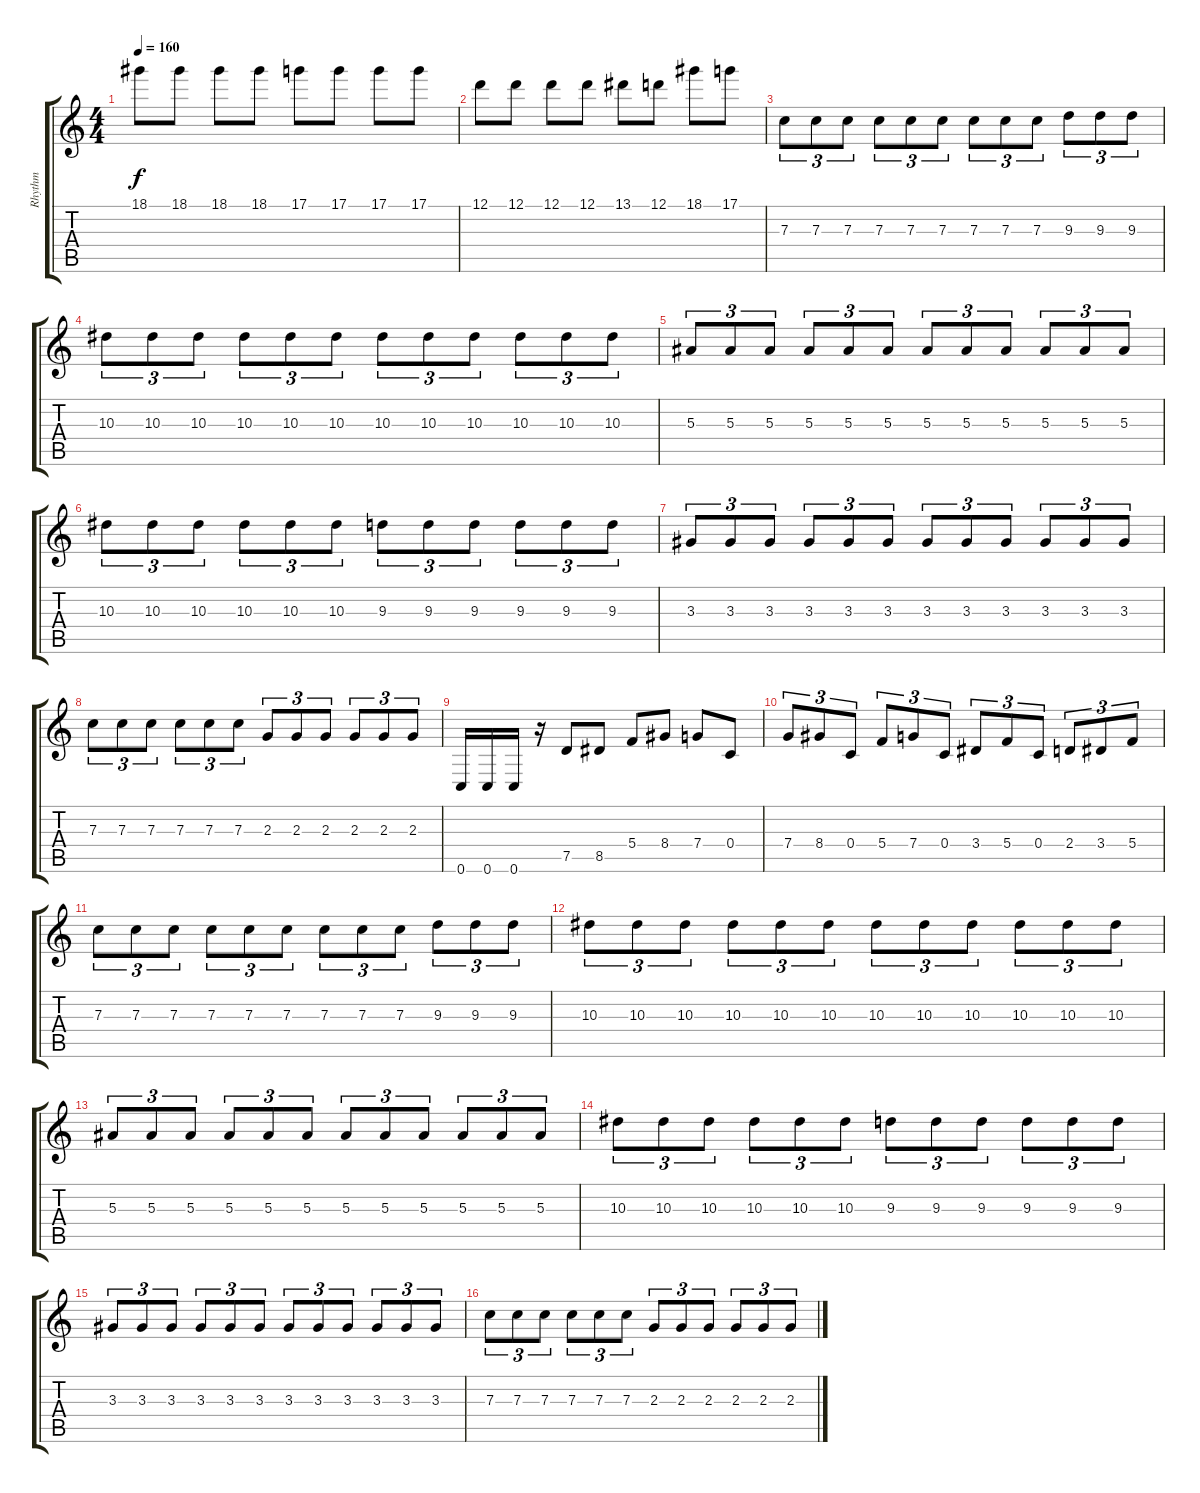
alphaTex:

\track ("Rhythm" "Rhythm") {instrument distortionguitar}
\staff {score tabs}
\tuning (D4 A3 F3 C3 G2 C2) {hide}
\ts (4 4)
\tempo 160
\clef g2
\ks c
18.1.8{dy f} 18.1.8 18.1.8 18.1.8 17.1.8 17.1.8 17.1.8 17.1.8 |
12.1.8 12.1.8 12.1.8 12.1.8 13.1.8 12.1.8 18.1.8 17.1.8 |
7.3.8{tu (3 2)} 7.3.8{tu (3 2)} 7.3.8{tu (3 2)} 7.3.8{tu (3 2)} 7.3.8{tu (3 2)} 7.3.8{tu (3 2)} 7.3.8{tu (3 2)} 7.3.8{tu (3 2)} 7.3.8{tu (3 2)} 9.3.8{tu (3 2)} 9.3.8{tu (3 2)} 9.3.8{tu (3 2)} |
10.3.8{tu (3 2)} 10.3.8{tu (3 2)} 10.3.8{tu (3 2)} 10.3.8{tu (3 2)} 10.3.8{tu (3 2)} 10.3.8{tu (3 2)} 10.3.8{tu (3 2)} 10.3.8{tu (3 2)} 10.3.8{tu (3 2)} 10.3.8{tu (3 2)} 10.3.8{tu (3 2)} 10.3.8{tu (3 2)} |
5.3.8{tu (3 2)} 5.3.8{tu (3 2)} 5.3.8{tu (3 2)} 5.3.8{tu (3 2)} 5.3.8{tu (3 2)} 5.3.8{tu (3 2)} 5.3.8{tu (3 2)} 5.3.8{tu (3 2)} 5.3.8{tu (3 2)} 5.3.8{tu (3 2)} 5.3.8{tu (3 2)} 5.3.8{tu (3 2)} |
10.3.8{tu (3 2)} 10.3.8{tu (3 2)} 10.3.8{tu (3 2)} 10.3.8{tu (3 2)} 10.3.8{tu (3 2)} 10.3.8{tu (3 2)} 9.3.8{tu (3 2)} 9.3.8{tu (3 2)} 9.3.8{tu (3 2)} 9.3.8{tu (3 2)} 9.3.8{tu (3 2)} 9.3.8{tu (3 2)} |
3.3.8{tu (3 2)} 3.3.8{tu (3 2)} 3.3.8{tu (3 2)} 3.3.8{tu (3 2)} 3.3.8{tu (3 2)} 3.3.8{tu (3 2)} 3.3.8{tu (3 2)} 3.3.8{tu (3 2)} 3.3.8{tu (3 2)} 3.3.8{tu (3 2)} 3.3.8{tu (3 2)} 3.3.8{tu (3 2)} |
7.3.8{tu (3 2)} 7.3.8{tu (3 2)} 7.3.8{tu (3 2)} 7.3.8{tu (3 2)} 7.3.8{tu (3 2)} 7.3.8{tu (3 2)} 2.3.8{tu (3 2)} 2.3.8{tu (3 2)} 2.3.8{tu (3 2)} 2.3.8{tu (3 2)} 2.3.8{tu (3 2)} 2.3.8{tu (3 2)} |
0.6.16 0.6.16 0.6.16 r.16 7.5.8 8.5.8 5.4.8 8.4.8 7.4.8 0.4.8 |
7.4.8{tu (3 2)} 8.4.8{tu (3 2)} 0.4.8{tu (3 2)} 5.4.8{tu (3 2)} 7.4.8{tu (3 2)} 0.4.8{tu (3 2)} 3.4.8{tu (3 2)} 5.4.8{tu (3 2)} 0.4.8{tu (3 2)} 2.4.8{tu (3 2)} 3.4.8{tu (3 2)} 5.4.8{tu (3 2)} |
7.3.8{tu (3 2)} 7.3.8{tu (3 2)} 7.3.8{tu (3 2)} 7.3.8{tu (3 2)} 7.3.8{tu (3 2)} 7.3.8{tu (3 2)} 7.3.8{tu (3 2)} 7.3.8{tu (3 2)} 7.3.8{tu (3 2)} 9.3.8{tu (3 2)} 9.3.8{tu (3 2)} 9.3.8{tu (3 2)} |
10.3.8{tu (3 2)} 10.3.8{tu (3 2)} 10.3.8{tu (3 2)} 10.3.8{tu (3 2)} 10.3.8{tu (3 2)} 10.3.8{tu (3 2)} 10.3.8{tu (3 2)} 10.3.8{tu (3 2)} 10.3.8{tu (3 2)} 10.3.8{tu (3 2)} 10.3.8{tu (3 2)} 10.3.8{tu (3 2)} |
5.3.8{tu (3 2)} 5.3.8{tu (3 2)} 5.3.8{tu (3 2)} 5.3.8{tu (3 2)} 5.3.8{tu (3 2)} 5.3.8{tu (3 2)} 5.3.8{tu (3 2)} 5.3.8{tu (3 2)} 5.3.8{tu (3 2)} 5.3.8{tu (3 2)} 5.3.8{tu (3 2)} 5.3.8{tu (3 2)} |
10.3.8{tu (3 2)} 10.3.8{tu (3 2)} 10.3.8{tu (3 2)} 10.3.8{tu (3 2)} 10.3.8{tu (3 2)} 10.3.8{tu (3 2)} 9.3.8{tu (3 2)} 9.3.8{tu (3 2)} 9.3.8{tu (3 2)} 9.3.8{tu (3 2)} 9.3.8{tu (3 2)} 9.3.8{tu (3 2)} |
3.3.8{tu (3 2)} 3.3.8{tu (3 2)} 3.3.8{tu (3 2)} 3.3.8{tu (3 2)} 3.3.8{tu (3 2)} 3.3.8{tu (3 2)} 3.3.8{tu (3 2)} 3.3.8{tu (3 2)} 3.3.8{tu (3 2)} 3.3.8{tu (3 2)} 3.3.8{tu (3 2)} 3.3.8{tu (3 2)} |
7.3.8{tu (3 2)} 7.3.8{tu (3 2)} 7.3.8{tu (3 2)} 7.3.8{tu (3 2)} 7.3.8{tu (3 2)} 7.3.8{tu (3 2)} 2.3.8{tu (3 2)} 2.3.8{tu (3 2)} 2.3.8{tu (3 2)} 2.3.8{tu (3 2)} 2.3.8{tu (3 2)} 2.3.8{tu (3 2)}
